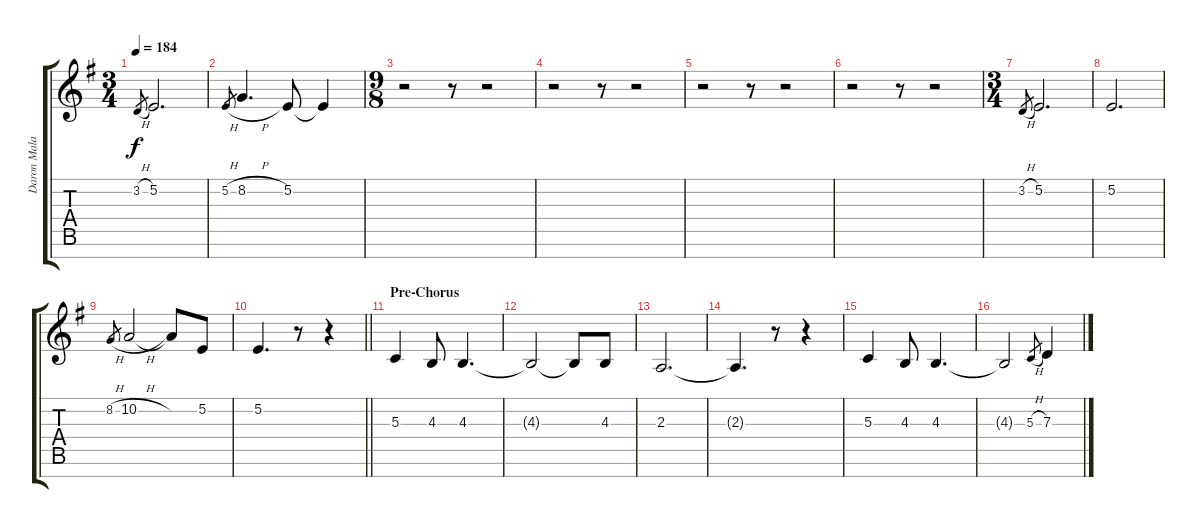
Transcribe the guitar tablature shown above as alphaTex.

\track ("Daron Malakian [Vocals]" "Daron Mala") {instrument clarinet}
\staff {score tabs}
\tuning (E4 B3 G3 D3 A2 E2 B1) {hide}
\ts (3 4)
\tempo 184
\clef g2
\ks eminor
3.2{h}.8{gr dy f} 5.2.2{d} |
5.2{h}.8{gr} 8.2{h}.4{d} 5.2.8 5.2{t}.4 |
\ts (9 8)
r.2 r.8 r.2 |
r.2 r.8 r.2 |
r.2 r.8 r.2 |
r.2 r.8 r.2 |
\ts (3 4)
3.2{h}.8{gr} 5.2.2{d} |
5.2.2{d} |
8.2{h}.8{gr} 10.2{h}.2 10.2{t}.8 5.2.8 |
\barLineRight lightlight
5.2.4{d} r.8 r.4 |
\section ("" "Pre-Chorus")
5.3.4 4.3.8 4.3.4{d} |
4.3{t}.2 4.3{t}.8 4.3.8 |
2.3.2{d} |
2.3{t}.4{d} r.8 r.4 |
5.3.4 4.3.8 4.3.4{d} |
4.3{t}.2 5.3{h}.8{gr} 7.3.4
